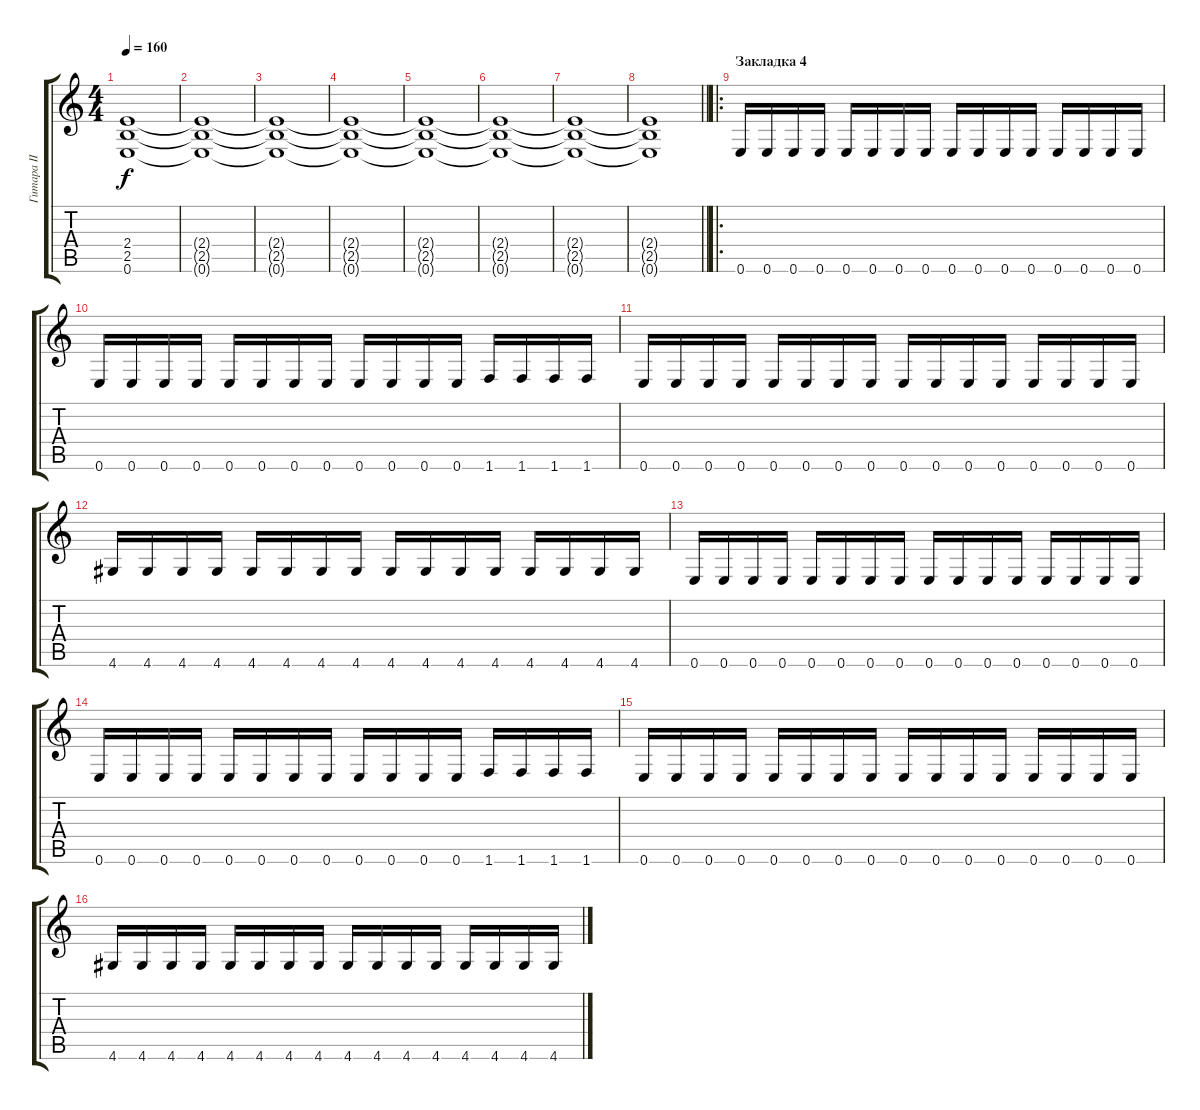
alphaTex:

\track ("Гитара II" "Гитара II") {instrument distortionguitar}
\staff {score tabs}
\tuning (E4 B3 G3 D3 A2 E2) {hide}
\ts (4 4)
\tempo 160
\clef g2
\ks c
(2.4{t} 2.5{t} 0.6{t}).1{dy f volume 7} |
(2.4{t} 2.5{t} 0.6{t}).1 |
(2.4{t} 2.5{t} 0.6{t}).1 |
(2.4{t} 2.5{t} 0.6{t}).1{volume 6} |
(2.4{t} 2.5{t} 0.6{t}).1 |
(2.4{t} 2.5{t} 0.6{t}).1 |
(2.4{t} 2.5{t} 0.6{t}).1 |
\barLineRight lightlight
(2.4{t} 2.5{t} 0.6{t}).1 |
\ro
\section ("" "Закладка 4")
0.6.16{volume 8 instrument distortionguitar} 0.6.16 0.6.16 0.6.16 0.6.16 0.6.16 0.6.16 0.6.16 0.6.16 0.6.16 0.6.16 0.6.16 0.6.16 0.6.16 0.6.16 0.6.16 |
0.6.16 0.6.16 0.6.16 0.6.16 0.6.16 0.6.16 0.6.16 0.6.16 0.6.16 0.6.16 0.6.16 0.6.16 1.6.16 1.6.16 1.6.16 1.6.16 |
0.6.16 0.6.16 0.6.16 0.6.16 0.6.16 0.6.16 0.6.16 0.6.16 0.6.16 0.6.16 0.6.16 0.6.16 0.6.16 0.6.16 0.6.16 0.6.16 |
4.6.16 4.6.16 4.6.16 4.6.16 4.6.16 4.6.16 4.6.16 4.6.16 4.6.16 4.6.16 4.6.16 4.6.16 4.6.16 4.6.16 4.6.16 4.6.16 |
0.6.16 0.6.16 0.6.16 0.6.16 0.6.16 0.6.16 0.6.16 0.6.16 0.6.16 0.6.16 0.6.16 0.6.16 0.6.16 0.6.16 0.6.16 0.6.16 |
0.6.16 0.6.16 0.6.16 0.6.16 0.6.16 0.6.16 0.6.16 0.6.16 0.6.16 0.6.16 0.6.16 0.6.16 1.6.16 1.6.16 1.6.16 1.6.16 |
0.6.16 0.6.16 0.6.16 0.6.16 0.6.16 0.6.16 0.6.16 0.6.16 0.6.16 0.6.16 0.6.16 0.6.16 0.6.16 0.6.16 0.6.16 0.6.16 |
4.6.16 4.6.16 4.6.16 4.6.16 4.6.16 4.6.16 4.6.16 4.6.16 4.6.16 4.6.16 4.6.16 4.6.16 4.6.16 4.6.16 4.6.16 4.6.16
